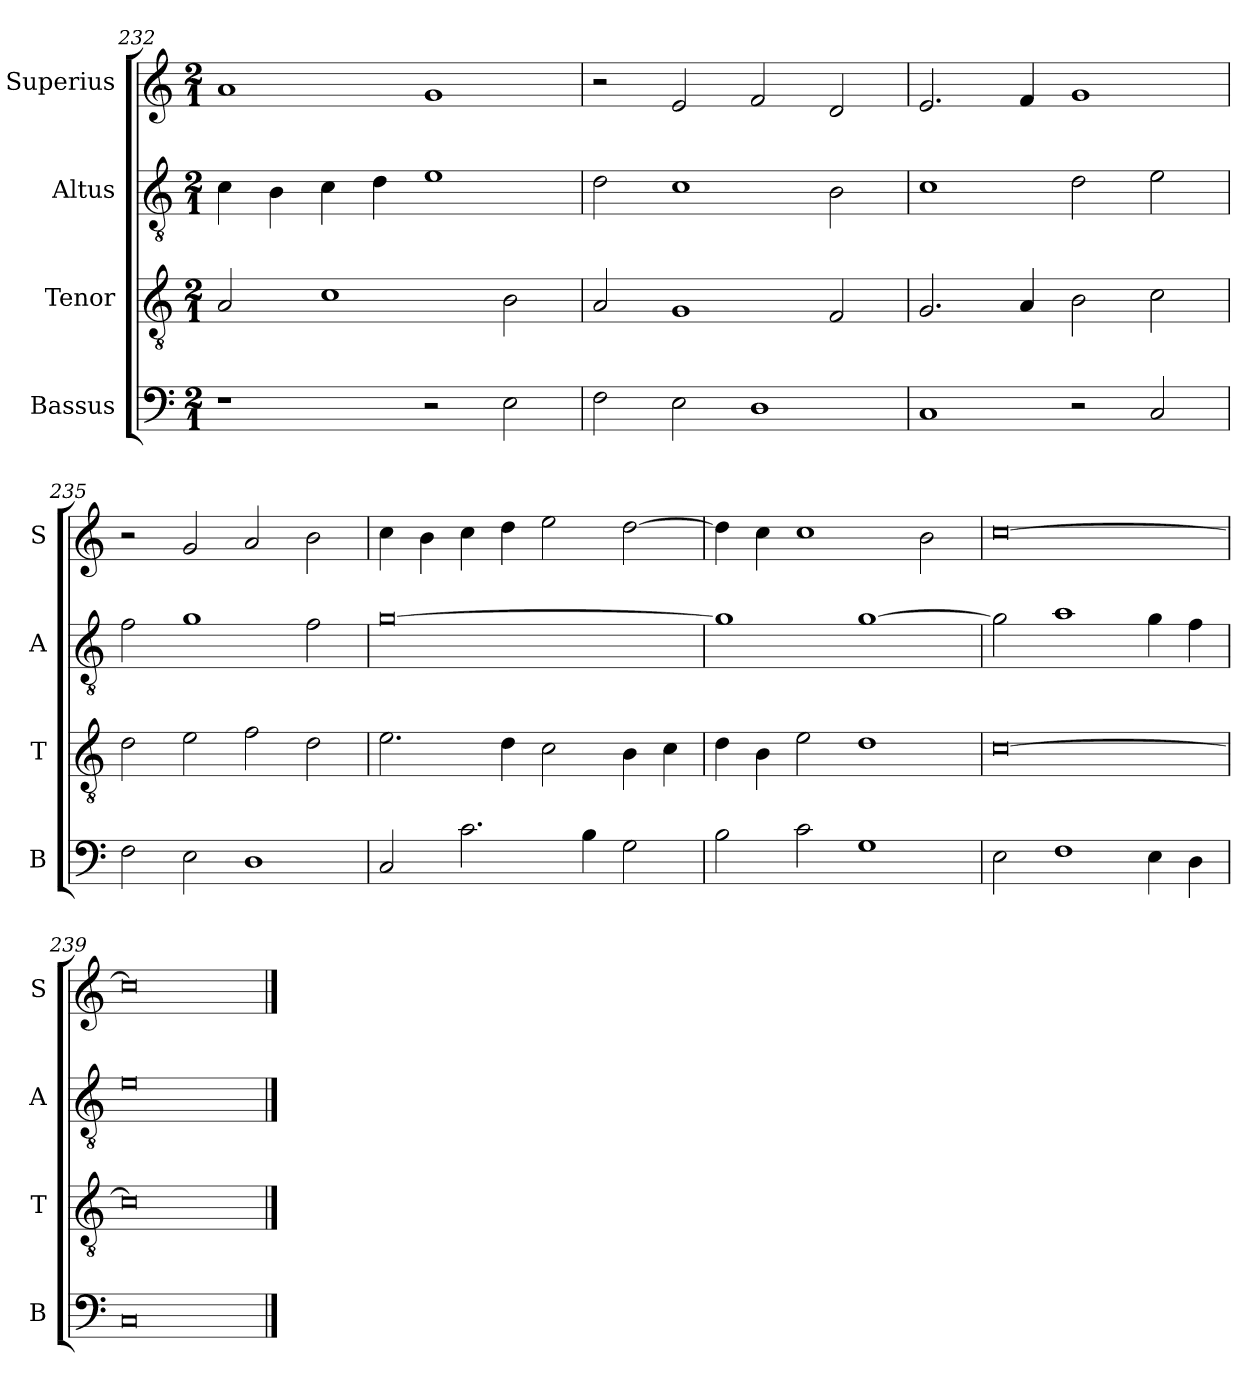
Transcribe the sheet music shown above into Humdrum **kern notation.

**kern	**kern	**kern	**kern
*part4	*part3	*part2	*part1
*staff4	*staff3	*staff2	*staff1
*I"Bassus	*I"Tenor	*I"Altus	*I"Superius
*I'B	*I'T	*I'A	*I'S
*clefF4	*clefGv2	*clefGv2	*clefG2
*k[]	*k[]	*k[]	*k[]
*M2/1	*M2/1	*M2/1	*M2/1
=232	=232	=232	=232
1r	2A/	4c\	1a
.	.	4B\	.
.	1c	4c\	.
.	.	4d\	.
2r	.	1e	1g
2E\	2B\	.	.
=233	=233	=233	=233
2F\	2A/	2d\	2r
2E\	1G	1c	2e/
1D	.	.	2f/
.	2F/	2B\	2d/
=234	=234	=234	=234
1C	2.G/	1c	2.e/
.	4A/	.	4f/
2r	2B\	2d\	1g
2C/	2c\	2e\	.
=235	=235	=235	=235
2F\	2d\	2f\	2r
2E\	2e\	1g	2g/
1D	2f\	.	2a/
.	2d\	2f\	2b\
=236	=236	=236	=236
2C/	2.e\	[0g	4cc\
.	.	.	4b\
2.c\	.	.	4cc\
.	4d\	.	4dd\
.	2c\	.	2ee\
4B\	.	.	.
2G\	4B\	.	[2dd\
.	4c\	.	.
=237	=237	=237	=237
2B\	4d\	1g]	4dd\]
.	4B\	.	4cc\
2c\	2e\	.	1cc
1G	1d	[1g	.
.	.	.	2b\
=238	=238	=238	=238
2E\	[0c	2g\]	[0cc
1F	.	1a	.
4E\	.	4g\	.
4D\	.	4f\	.
=239	=239	=239	=239
0C	0c]	0e	0cc]
==	==	==	==
*-	*-	*-	*-
